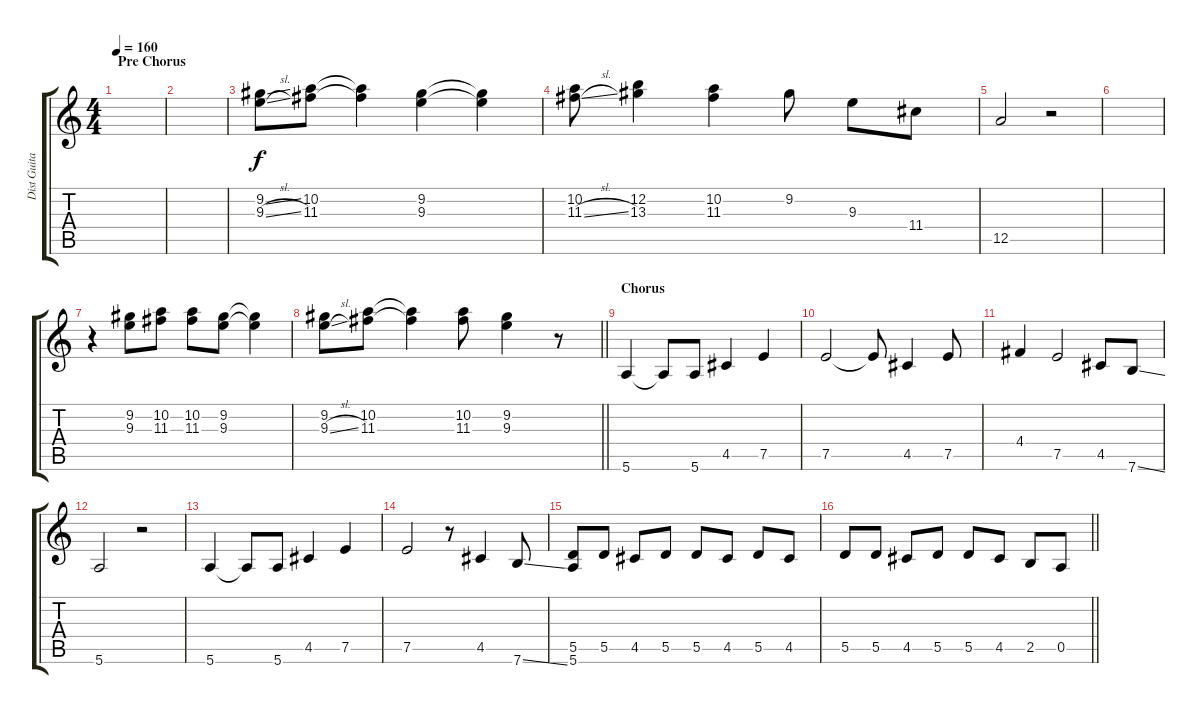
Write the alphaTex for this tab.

\track ("Dist Guitar" "Dist Guita") {instrument distortionguitar}
\staff {score tabs}
\tuning (E4 B3 G3 D3 A2 E2) {hide}
\ts (4 4)
\section ("" "Pre Chorus ")
\tempo 160
\clef g2
\ks c
|
|
(9.2{ss} 9.3{sl}).8 (10.2 11.3).8 (10.2{t} 11.3{t}).4 (9.2 9.3).4 (9.2{t} 9.3{t}).4 |
(10.2 11.3{sl}).8 (12.2 13.3).4 (10.2 11.3).4 9.2.8 9.3.8 11.4.8 |
12.5.2 r.2 |
|
r.4 (9.2 9.3).8 (10.2 11.3).8 (10.2 11.3).8 (9.2 9.3).8 (9.2{t} 9.3{t}).4 |
\barLineRight lightlight
(9.2 9.3{sl}).8 (10.2 11.3).8 (10.2{t} 11.3{t}).4 (10.2 11.3).8 (9.2 9.3).4 r.8 |
\section ("" "Chorus")
5.6.4 5.6{t}.8 5.6.8 4.5.4 7.5.4 |
7.5.2 7.5{t}.8 4.5.4 7.5.8 |
4.4.4 7.5.2 4.5.8 7.6{ss}.8 |
5.6.2 r.2 |
5.6.4 5.6{t}.8 5.6.8 4.5.4 7.5.4 |
7.5.2 r.8 4.5.4 7.6{ss}.8 |
(5.5 5.6).8 5.5.8 4.5.8 5.5.8 5.5.8 4.5.8 5.5.8 4.5.8 |
\barLineRight lightlight
5.5.8 5.5.8 4.5.8 5.5.8 5.5.8 4.5.8 2.5.8 0.5.8
